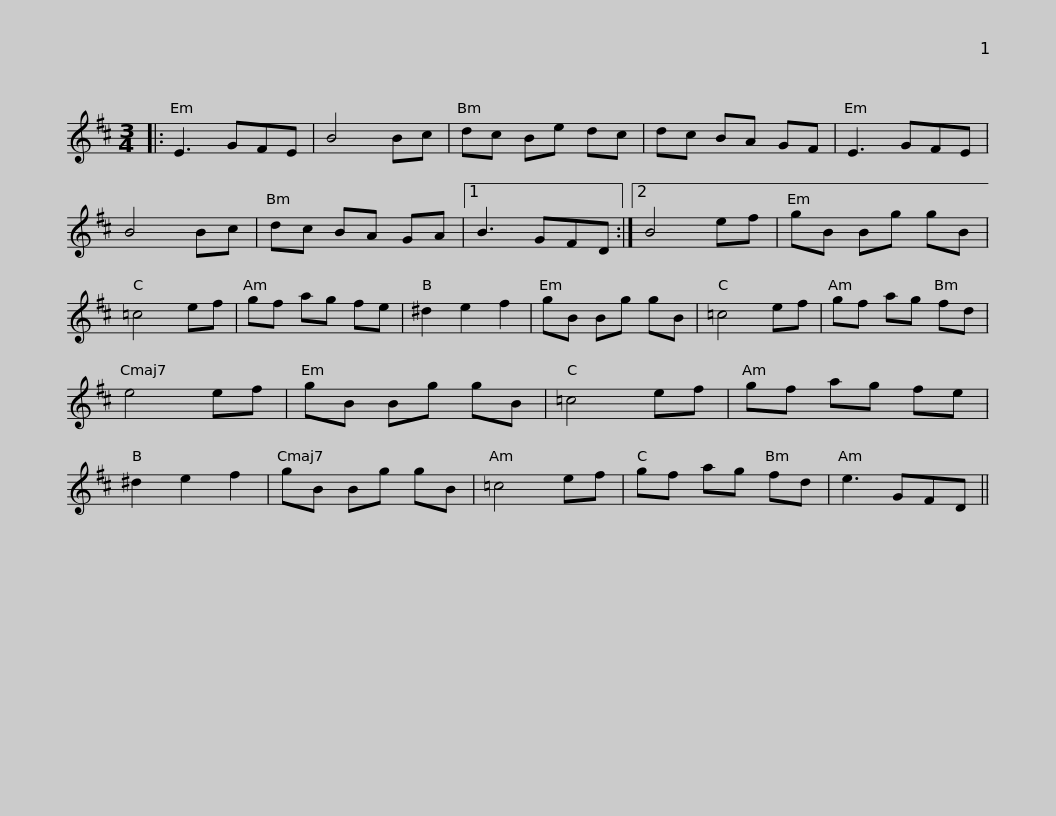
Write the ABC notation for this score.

X:1
L:1/8
M:3/4
I:linebreak $
K:D
V:1 treble
V:1
|: E3 GFE | B4 Bc | dc Be dc | dc BA GF | E3 GFE | %5
 B4 Bc | dc BA GA |1 B3 GFD :|2 B4 ef |$ gB Bg gB | %10
 =c4 ef | gf ag fe | ^d2 e2 f2 | gB Bg gB | =c4 ef | %15
 gf ag fd | e4 ef | gB Bg gB |$ =c4 ef | gf ag fe | %20
 ^d2 e2 f2 | gB Bg gB | =c4 ef | gf ag fd | e3 GFD || %25
